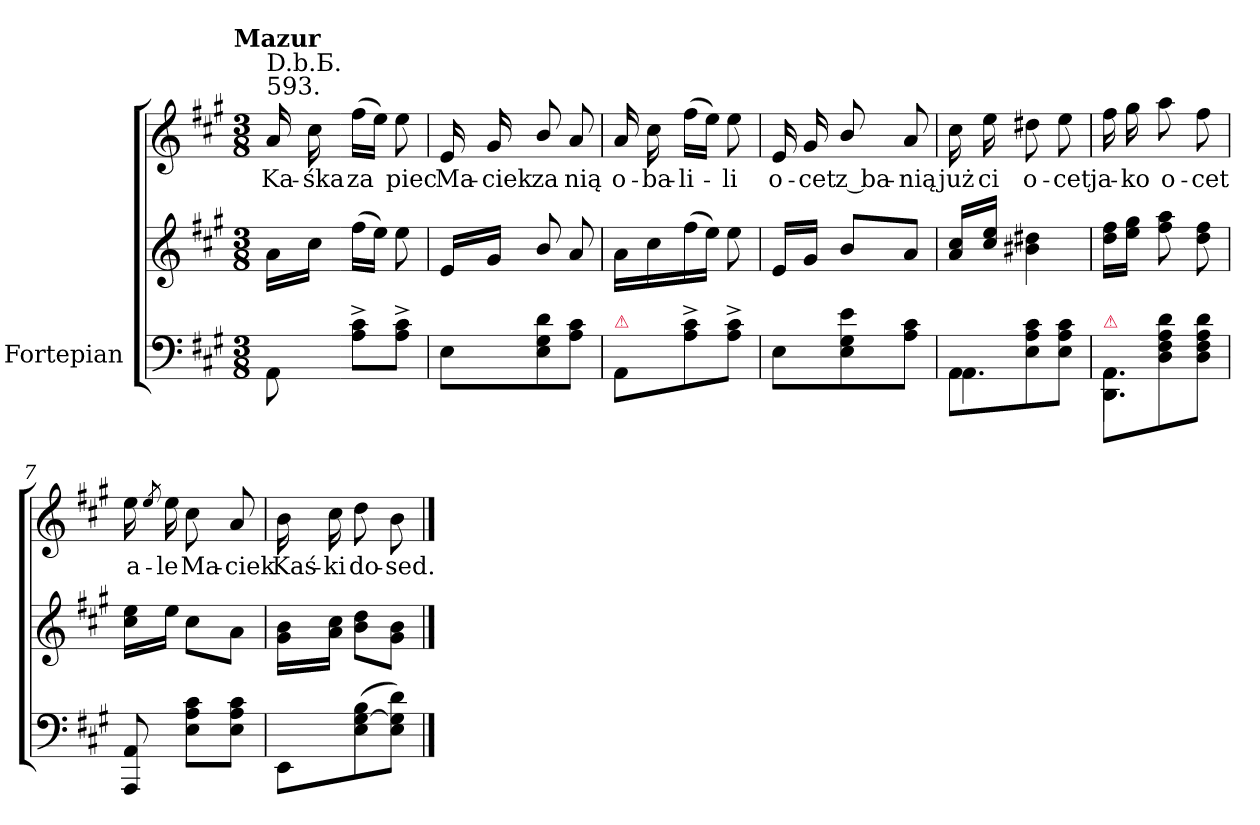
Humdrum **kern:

**kern	**kern	**kern	**text
*part2	*part2	*part1	*part1
*staff3	*staff2	*staff1	*staff1
*I"Fortepian	*	*	*
*clefF4	*clefG2	*clefG2	*
*k[f#c#g#]	*k[f#c#g#]	*k[f#c#g#]	*
*A:	*A:	*A:	*
!!LO:TX:omd:t=Mazur
*M3/8	*M3/8	*M3/8	*
=1	=1	=1	=1
!	!	!LO:TX:a:t=D.b.Б.\n593.	!
8AA\	16a\LL	16a/	Ka-
.	16cc#\JJ	16cc#\	-śka
=-	=-	=-	=-
8A^\ 8c#^\L	(16ff#\LL	(16ff#\LL	za
.	16ee\JJ)	16ee\JJ)	.
8A^\ 8c#^\J	8ee\	8ee\	piec
=2	=2	=2	=2
8E\L	16e/LL	16e/	Ma-
.	16g#/JJ	16g#/	-ciek
8E\ 8G#\ 8d\	8b/	8b/	za
8A\ 8c#\J	8a/	8a/	nią
=3	=3	=3	=3
!LO:TX:a:color=crimson:t=⚠	!	!	!
8AA/L	16a/LL	16a/	o-
.	16cc#\	16cc#\	-ba-
8A^\ 8c#^\	(16ff#\	(16ff#\LL	-li-
.	16ee\JJ)	16ee\JJ)	.
8A^\ 8c#^\J	8ee\	8ee\	-li
=4	=4	=4	=4
8E\L	16e/LL	16e/	o-
.	16g#/JJ	16g#/	-cet
8E\ 8G#\ 8e\	8b/L	8b/	z ba-
8A\ 8c#\J	8a/J	8a/	-nią
=5	=5	=5	=5
*^	*	*	*
8AA/L	4.AA\	16a/ 16cc#/LL	16cc#\	już
.	.	16cc#\ 16ee\JJ	16ee\	ci
8E\ 8A\ 8c#\	.	4b#X\ 4dd#X\	8dd#X\	o-
8E\ 8A\ 8c#\J	.	.	8ee\	-cet
=6	=6	=6	=6	=6
!LO:TX:a:color=crimson:t=⚠	!	!	!	!
!LO:N:vis=4.	!	!	!	!
8DD/ 8AA/	4.DD\ 4.AA\	16dd\ 16ff#\LL	16ff#\	ja-
.	.	16ee\ 16gg#\JJ	16gg#\	-ko
8D\ 8F#\ 8A\ 8d\	.	8ff#\ 8aa\	8aa\	o-
8D\ 8F#\ 8A\ 8d\J	.	8dd\ 8ff#\	8ff#\	-cet
*v	*v	*	*	*
=7	=7	=7	=7
8AAA/ 8AA/	16cc#\ 16ee\LL	16ee\	a-
.	.	8qee/	.
.	16ee\JJ	16ee\	-le
8E\ 8A\ 8c#\L	8cc#\L	8cc#\	Ma-
8E\ 8A\ 8c#\J	8a\J	8a/	-ciek
=8	=8	=8	=8
8EE\L	16g#\ 16b\LL	16b\	Kaś-
.	16a\ 16cc#\JJ	16cc#\	-ki
(>8E\ [8G#\ 8B\	8b\ 8dd\L	8dd\	do-
8E\ 8G#]\ 8d\J)	8g#\ 8b\J	8b\	-sed.
==	==	==	==
*-	*-	*-	*-
